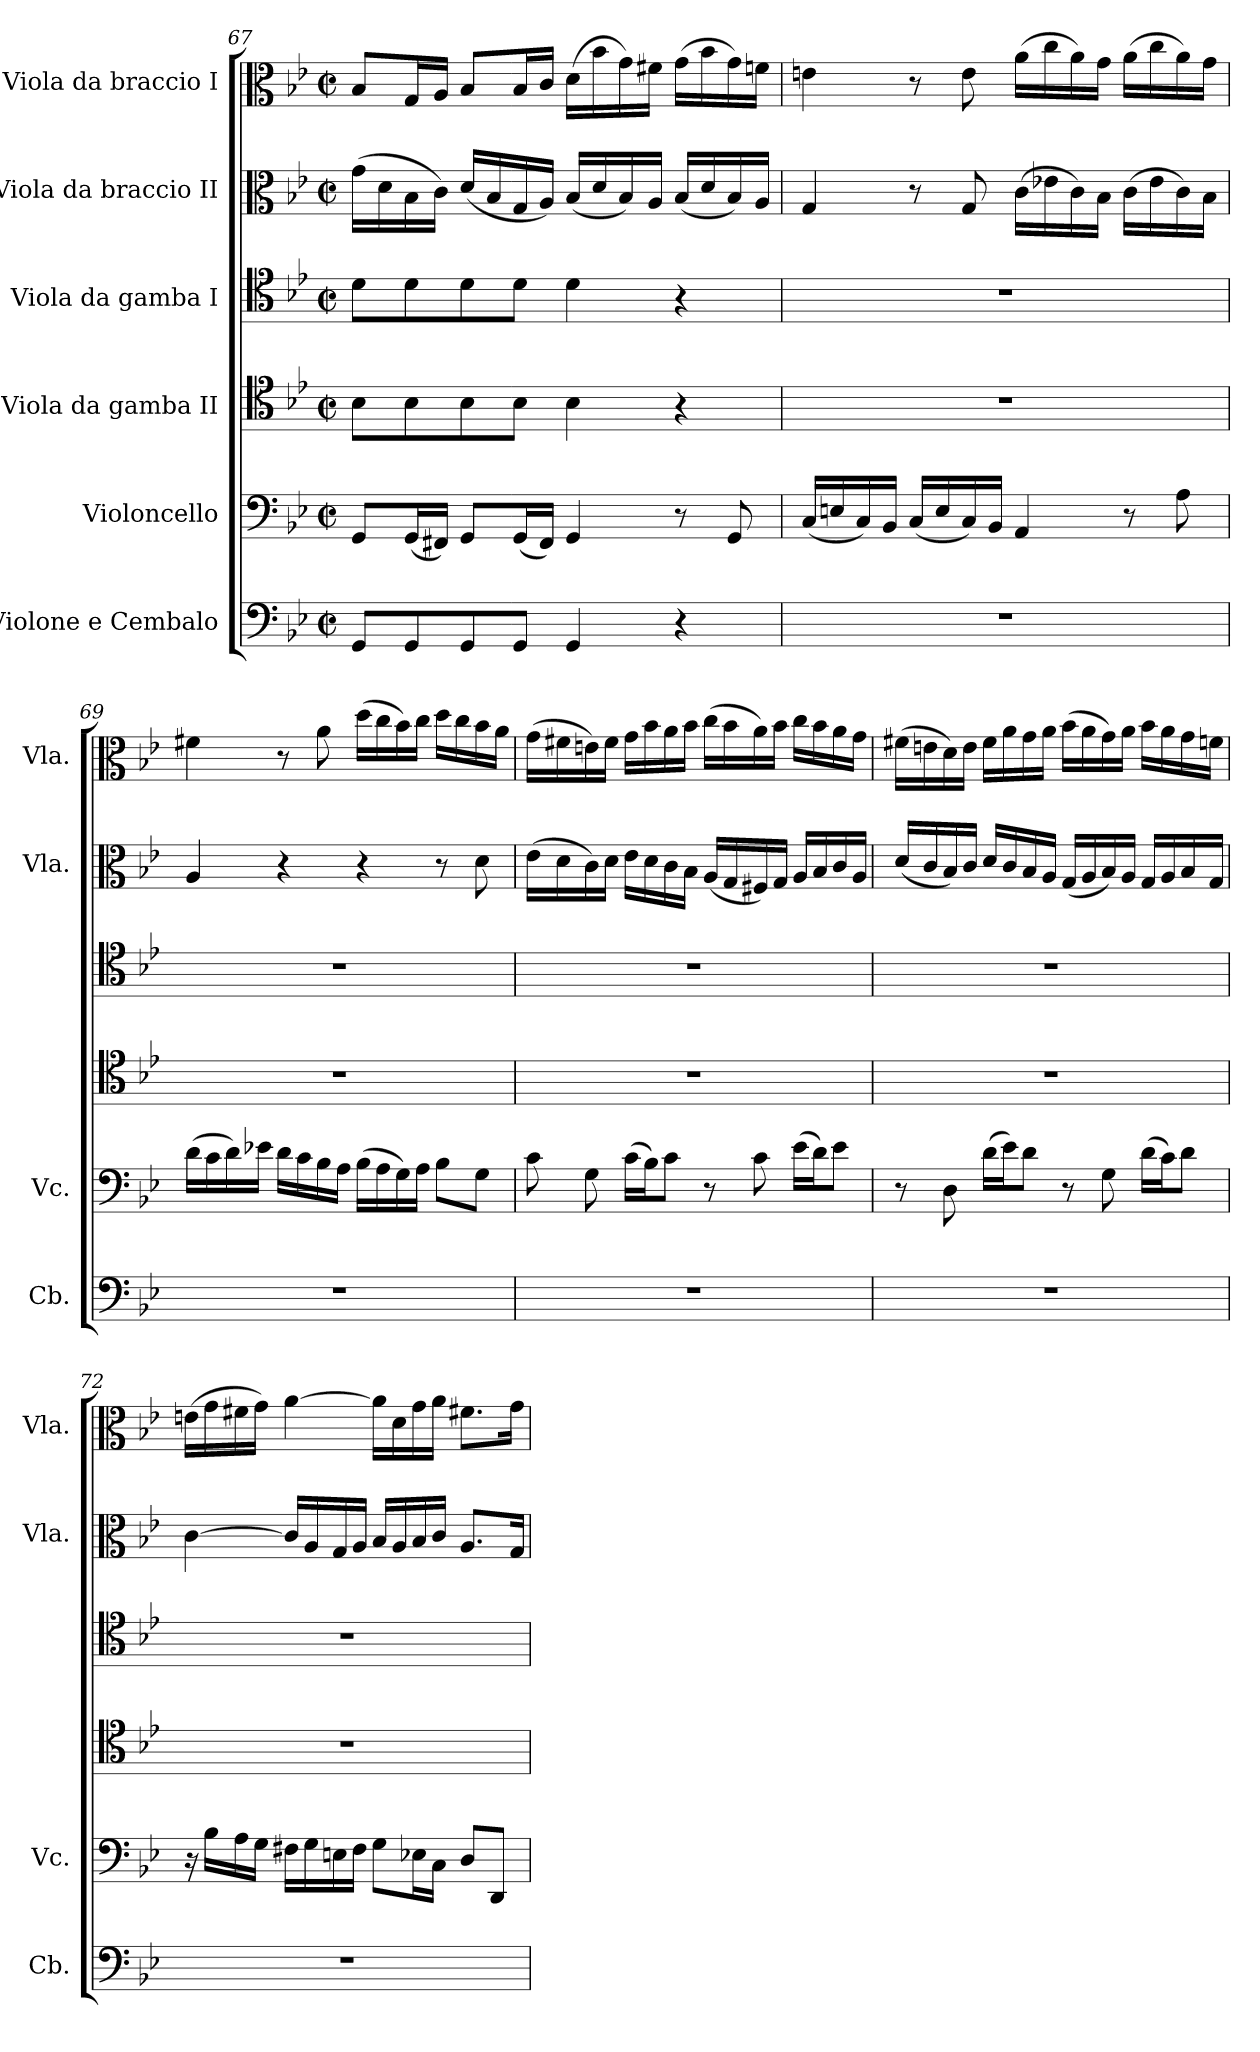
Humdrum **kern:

**kern	**kern	**kern	**kern	**kern	**kern
*part6	*part5	*part4	*part3	*part2	*part1
*staff6	*staff5	*staff4	*staff3	*staff2	*staff1
*I"Violone e Cembalo	*I"Violoncello	*I"Viola da gamba II	*I"Viola da gamba I	*I"Viola da braccio II	*I"Viola da braccio I
*I'Cb.	*I'Vc.	*	*	*I'Vla.	*I'Vla.
!!LO:PB:g=z
*clefF4	*clefF4	*clefC4	*clefC4	*clefC3	*clefC3
*ITrd7c12	*	*	*	*	*
*k[b-e-]	*k[b-e-]	*k[b-e-]	*k[b-e-]	*k[b-e-]	*k[b-e-]
*B-:	*B-:	*B-:	*B-:	*B-:	*B-:
*M2/2	*M2/2	*M2/2	*M2/2	*M2/2	*M2/2
*met(c|)	*met(c|)	*met(c|)	*met(c|)	*met(c|)	*met(c|)
=67	=67	=67	=67	=67	=67
8GGGi/L	8GGi/L	8B-i\L	8di\L	(16gi\LL	8B-i/L
.	.	.	.	16di\	.
8GGGi/	(16GGi/L	8B-i\	8di\	16B-i\	16Gi/L
.	16FF#Xi/JJ)	.	.	16ci\JJ)	16Ai/JJ
8GGGi/	8GGi/L	8B-i\	8di\	(16di/LL	8B-i/L
.	.	.	.	16B-i/	.
8GGGi/J	(16GGi/L	8B-i\J	8di\J	16Gi/	16B-i/L
.	16FF#i/JJ)	.	.	16Ai/JJ)	16ci/JJ
4GGGi/	4GGi/	4B-i\	4di\	(16B-i/LL	(16di\LL
.	.	.	.	16di/	16b-i\
.	.	.	.	16B-i/)	16gi\)
.	.	.	.	16Ai/JJ	16f#Xi\JJ
4r	8r	4r	4r	(16B-i/LL	(16gi\LL
.	.	.	.	16di/	16b-i\
.	8GGi/	.	.	16B-i/)	16gi\)
.	.	.	.	16Ai/JJ	16fni\JJ
=68	=68	=68	=68	=68	=68
1r	(16Ci/LL	1r	1r	4Gi/	4eni\
.	16Eni/	.	.	.	.
.	16Ci/)	.	.	.	.
.	16BB-i/JJ	.	.	.	.
.	(16Ci/LL	.	.	8r	8r
.	16Ei/	.	.	.	.
.	16Ci/)	.	.	8Gi/	8ei\
.	16BB-i/JJ	.	.	.	.
.	4AAi/	.	.	(16ci\LL	(16ai\LL
.	.	.	.	16e-Xi\	16cci\
.	.	.	.	16ci\)	16ai\)
.	.	.	.	16B-i\JJ	16gi\JJ
.	8r	.	.	(16ci\LL	(16ai\LL
.	.	.	.	16e-i\	16cci\
.	8Ai\	.	.	16ci\)	16ai\)
.	.	.	.	16B-i\JJ	16gi\JJ
=69	=69	=69	=69	=69	=69
1r	(16di\LL	1r	1r	4Ai/	4f#Xi\
.	16ci\	.	.	.	.
.	16di\)	.	.	.	.
.	16e-Xi\JJ	.	.	.	.
.	16di\LL	.	.	4r	8r
.	16ci\	.	.	.	.
.	16B-i\	.	.	.	8ai\
.	16Ai\JJ	.	.	.	.
.	(16B-i\LL	.	.	4r	(16ddi\LL
.	16Ai\	.	.	.	16cci\
.	16Gi\)	.	.	.	16b-i\)
.	16Ai\JJ	.	.	.	16cci\JJ
.	8B-i\L	.	.	8r	16ddi\LL
.	.	.	.	.	16cci\
.	8Gi\J	.	.	8di\	16b-i\
.	.	.	.	.	16ai\JJ
!!LO:LB:g=z
=70	=70	=70	=70	=70	=70
1r	8ci\	1r	1r	(16e-i\LL	(16gi\LL
.	.	.	.	16di\	16f#Xi\
.	8Gi\	.	.	16ci\)	16eni\)
.	.	.	.	16di\JJ	16f#i\JJ
.	(16ci\LL	.	.	16e-i\LL	16gi\LL
.	16B-i\J)	.	.	16di\	16b-i\
.	8ci\J	.	.	16ci\	16ai\
.	.	.	.	16B-i\JJ	16b-i\JJ
.	8r	.	.	(16Ai/LL	(16cci\LL
.	.	.	.	16Gi/	16b-i\
.	8ci\	.	.	16F#Xi/)	16ai\)
.	.	.	.	16Gi/JJ	16b-i\JJ
.	(16e-i\LL	.	.	16Ai/LL	16cci\LL
.	16di\J)	.	.	16B-i/	16b-i\
.	8e-i\J	.	.	16ci/	16ai\
.	.	.	.	16Ai/JJ	16gi\JJ
=71	=71	=71	=71	=71	=71
1r	8r	1r	1r	(16di/LL	(16f#Xi\LL
.	.	.	.	16ci/	16eni\
.	8Di\	.	.	16B-i/)	16di\)
.	.	.	.	16ci/JJ	16ei\JJ
.	(16di\LL	.	.	16di/LL	16f#i\LL
.	16e-i\J)	.	.	16ci/	16ai\
.	8di\J	.	.	16B-i/	16gi\
.	.	.	.	16Ai/JJ	16ai\JJ
.	8r	.	.	(16Gi/LL	(16b-i\LL
.	.	.	.	16Ai/	16ai\
.	8Gi\	.	.	16B-i/)	16gi\)
.	.	.	.	16Ai/JJ	16ai\JJ
.	(16di\LL	.	.	16Gi/LL	16b-i\LL
.	16ci\J)	.	.	16Ai/	16ai\
.	8di\J	.	.	16B-i/	16gi\
.	.	.	.	16Gi/JJ	16fni\JJ
=72	=72	=72	=72	=72	=72
1r	16r	1r	1r	[4ci\	(16eni\LL
.	16B-i\LL	.	.	.	16gi\
.	16Ai\	.	.	.	16f#Xi\
.	16Gi\JJ	.	.	.	16gi\JJ)
.	16F#Xi\LL	.	.	16ci/LL]	[4ai\
.	16Gi\	.	.	16Ai/	.
.	16Eni\	.	.	16Gi/	.
.	16F#i\JJ	.	.	16Ai/JJ	.
.	8Gi\L	.	.	16B-i/LL	16ai\LL]
.	.	.	.	16Ai/	16di\
.	16E-Xi\L	.	.	16B-i/	16gi\
.	16Ci\JJ	.	.	16ci/JJ	16ai\JJ
.	8Di/L	.	.	8.Ai/L	8.f#Xi\L
.	8DDi/J	.	.	.	.
.	.	.	.	16Gi/Jk	16gi\Jk
=	=	=	=	=	=
*-	*-	*-	*-	*-	*-
